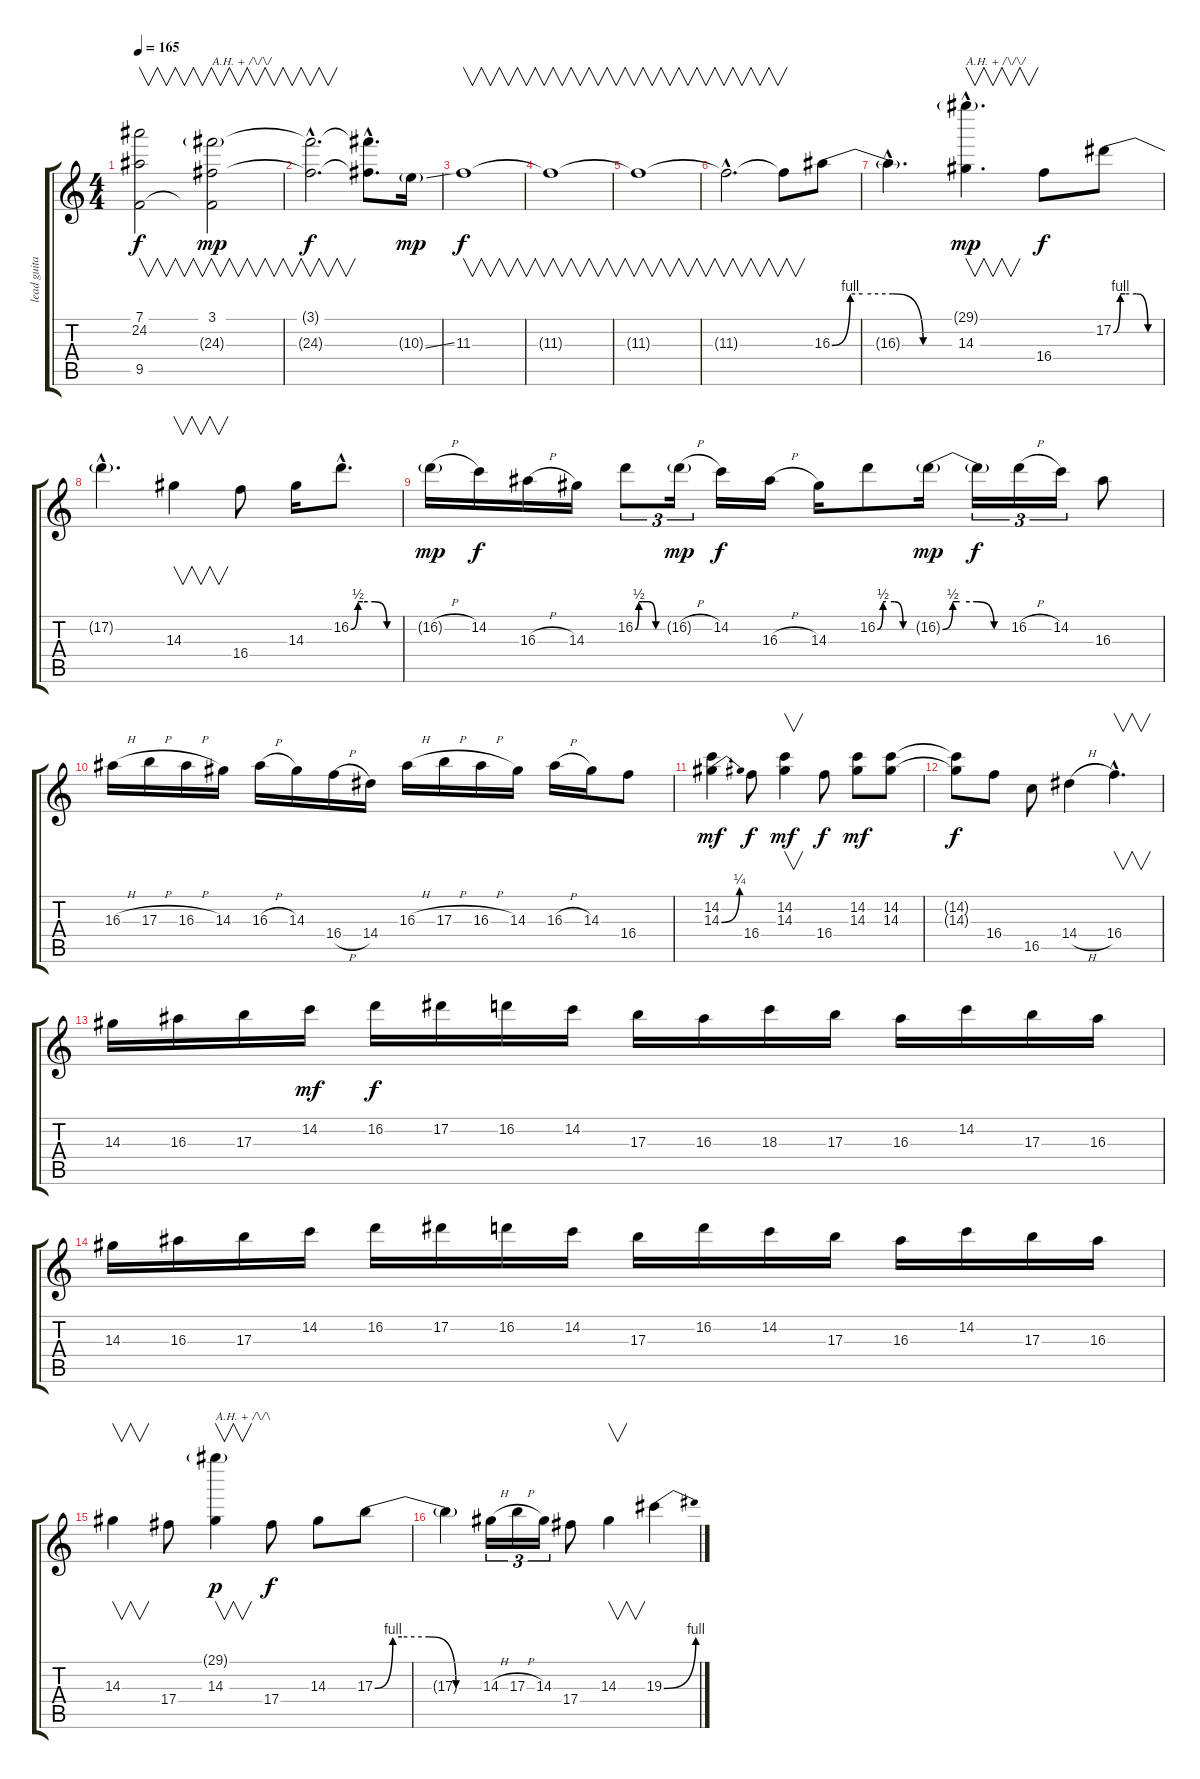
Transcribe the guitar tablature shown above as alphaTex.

\track ("lead guitar " "lead guita") {instrument overdrivenguitar}
\staff {score tabs}
\tuning (Eb4 Bb3 Gb3 Db3 Ab2 Eb2) {hide}
\ts (4 4)
\tempo 165
\clef g2
\ks c
(7.1{t} 24.2{t} 9.5{t}).2{v dy f} (3.1 24.3{g} 9.5{t}).2{v txt "A.H. + /\\/\\/" dy mp} |
(3.1{hac t} 24.3{hac t}).2{v d dy f} (3.1{hac t} 24.3{hac t}).8{d} 10.3{ss g}.16{dy mp} |
11.3.1{v dy f} |
11.3{t}.1{v} |
11.3{t}.1{v} |
11.3{hac t}.2{v d} 11.3{t}.8{v} 16.3{be (custom 0 0 9 4 15 4 30 4 45 0 60 0)}.8 |
16.3{hac t}.4{d} (29.1{g hac} 14.3{hac}).4{v d txt "A.H. + /\\/\\/" dy mp} 16.4.8{dy f} 17.2{be (custom 0 0 9 4 15 4 30 4 45 0 60 0)}.8 |
17.2{hac t}.4{d} 14.3.4{v} 16.4.8 14.3.16 16.2{be (custom 0 0 9 2 15 2 30 2 45 0 60 0) hac}.8{d} |
16.2{h g}.16{dy mp} 14.2.16{dy f} 16.3{h}.16 14.3.16 16.2{be (custom 0 0 8 2 15 2 30 2 45 0 60 0)}.8{tu (3 2)} 16.2{h g}.16{tu (3 2) dy mp} 14.2.16{dy f} 16.3{h}.16 14.3.16 16.2{be (custom 0 0 10 2 15 2 30 2 45 0 60 0)}.8 16.2{be (custom 0 0 9 2 15 2 30 2 45 0 60 0) g}.16{dy mp} 16.2{t}.16{tu (3 2) dy f} 16.2{h}.16{tu (3 2)} 14.2.16{tu (3 2)} 16.3.8 |
16.3{h}.16 17.3{h}.16 16.3{h}.16 14.3.16 16.3{h}.16 14.3.16 16.4{h}.16 14.4.16 16.3{h}.16 17.3{h}.16 16.3{h}.16 14.3.16 16.3{h}.16 14.3.16 16.4.8 |
(14.2 14.3{be (bend 0 0 60 1)}).4{dy mf} 16.4.8{dy f} (14.2 14.3).4{v dy mf} 16.4.8{dy f} (14.2 14.3).8{dy mf} (14.2 14.3).8 |
(14.2{t} 14.3{t}).8{dy f} 16.4.8 16.5.8 14.4{h}.4 16.4{hac}.4{v d} |
14.3.16 16.3.16 17.3.16 14.2.16{dy mf} 16.2.16{dy f} 17.2.16 16.2.16 14.2.16 17.3.16 16.3.16 18.3.16 17.3.16 16.3.16 14.2.16 17.3.16 16.3.16 |
14.3.16 16.3.16 17.3.16 14.2.16 16.2.16 17.2.16 16.2.16 14.2.16 17.3.16 16.2.16 14.2.16 17.3.16 16.3.16 14.2.16 17.3.16 16.3.16 |
14.3.4{v} 17.4.8 (29.1{g} 14.3).4{v txt "A.H. + /\\/\\" dy p} 17.4.8{dy f} 14.3.8 17.3{be (custom 0 0 10 4 15 4 30 4 45 0 60 0)}.8 |
17.3{t}.4 14.3{h}.16{tu (3 2)} 17.3{h}.16{tu (3 2)} 14.3.16{tu (3 2)} 17.4.8 14.3.4{v} 19.3{be (bend 0 0 60 4)}.4
